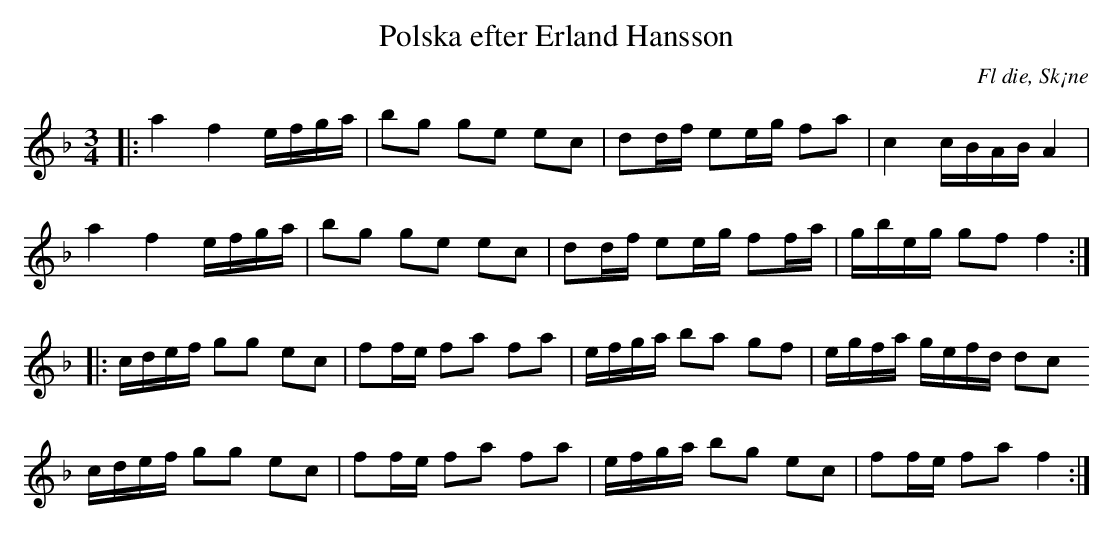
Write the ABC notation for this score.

X:1
T:Polska efter Erland Hansson
O:Fl die, Sk¡ne
M:3/4
L:1/16
K:F
|: a4 f4 efga | b2g2 g2e2 e2c2 | d2df e2eg f2a2 | c4 cBAB A4 |
a4 f4 efga | b2g2 g2e2 e2c2 | d2df e2eg f2fa| gbeg g2f2 f4 :|
|: cdef g2g2 e2c2 | f2fe f2a2 f2a2 | efga b2a2 g2f2 | egfa gefd d2c2
cdef g2g2 e2c2 | f2fe f2a2 f2a2 | efga b2g2 e2c2 | f2fe f2a2 f4 :|
